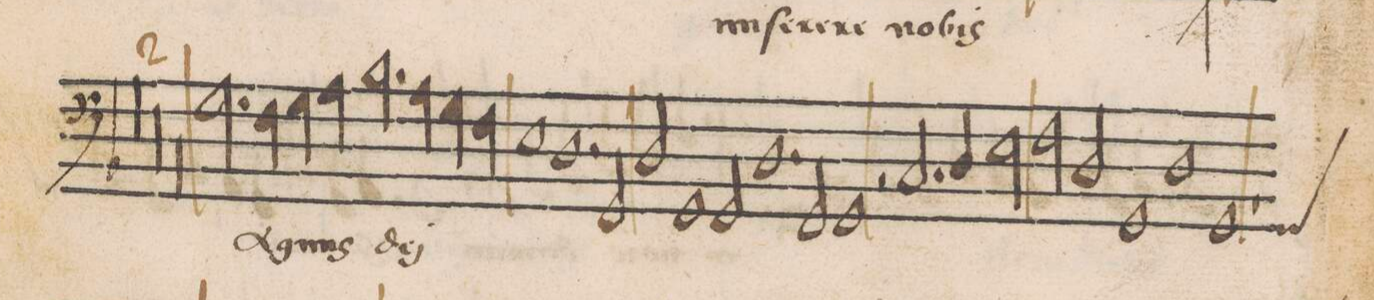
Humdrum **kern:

**kern	**text
*I"BASSVS	*
*clefF4	*
*k[b-]	*
*met(C|)	*
*M2/1	*
=30||	=30-
00r	.
=31-	=31-
=32-	=32-
00r	.
=33-	=33-
=34-	=34-
00r	.
=35-	=35-
=36-	=36-
2.G\	A-
4F\	.
4G\	-gnus
4A\	.
2.B-\	de-
=37-	=37-
4A\	-i
4G\	.
4F\	.
1E\	.
=38-	=38-
1.D\	.
2GG/	.
=39-	=39-
2D/	.
1GG/	.
2GG/	.
=40-	=40-
1.D\	.
2GG/	.
=41-	=41-
1GG/	.
2r	.
2.C/	.
=42-	=42-
4D/	.
2E\	.
2F\	.
2D/	.
=43-	=43-
1GG/	.
1D\	.
=44-	=44-
*custos:GG	*
1GG/	.
*-	*-
